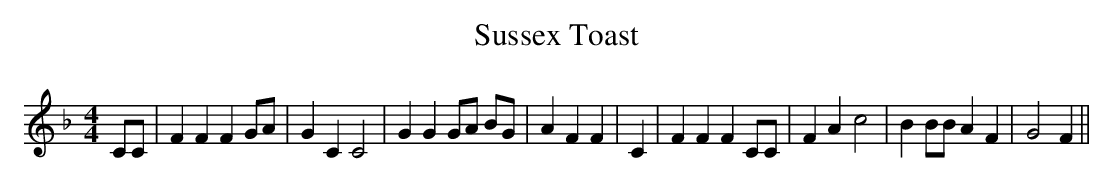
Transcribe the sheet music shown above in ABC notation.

X:1
T:Sussex Toast
M:4/4
L:1/4
K:F
 C/2C/2| F F F G/2A/2| G C C2| G G G/2A/2 B/2G/2| A F F| C| F F F C/2C/2|\
 F A c2| B B/2B/2 A F| G2 F||
